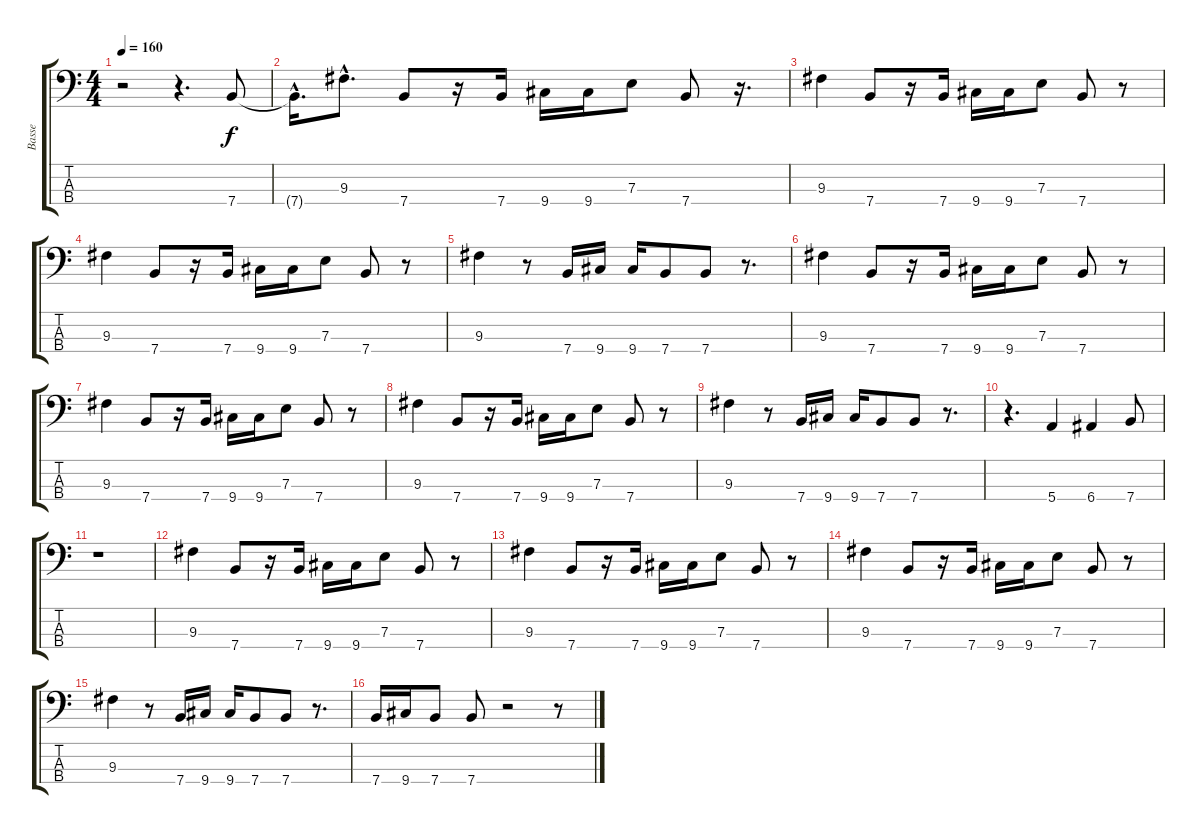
\track ("Basse" "Basse") {instrument electricbasspick}
\staff {score tabs}
\tuning (G2 D2 A1 E1) {hide}
\ts (4 4)
\tempo 160
\clef f4
\ks c
r.2{dy f instrument electricbasspick} r.4{d} 7.4.8 |
7.4{hac t}.16{d} 9.3{hac}.8{d} 7.4.8 r.16 7.4.16 9.4.16 9.4.16 7.3.8 7.4.8 r.16{d} |
9.3.4 7.4.8 r.16 7.4.16 9.4.16 9.4.16 7.3.8 7.4.8 r.8 |
9.3.4 7.4.8 r.16 7.4.16 9.4.16 9.4.16 7.3.8 7.4.8 r.8 |
9.3.4 r.8 7.4.16 9.4.16 9.4.16 7.4.8 7.4.8 r.8{d} |
9.3.4 7.4.8 r.16 7.4.16 9.4.16 9.4.16 7.3.8 7.4.8 r.8 |
9.3.4 7.4.8 r.16 7.4.16 9.4.16 9.4.16 7.3.8 7.4.8 r.8 |
9.3.4 7.4.8 r.16 7.4.16 9.4.16 9.4.16 7.3.8 7.4.8 r.8 |
9.3.4 r.8 7.4.16 9.4.16 9.4.16 7.4.8 7.4.8 r.8{d} |
r.4{d} 5.4.4 6.4.4 7.4.8 |
r.1 |
9.3.4 7.4.8 r.16 7.4.16 9.4.16 9.4.16 7.3.8 7.4.8 r.8 |
9.3.4 7.4.8 r.16 7.4.16 9.4.16 9.4.16 7.3.8 7.4.8 r.8 |
9.3.4 7.4.8 r.16 7.4.16 9.4.16 9.4.16 7.3.8 7.4.8 r.8 |
9.3.4 r.8 7.4.16 9.4.16 9.4.16 7.4.8 7.4.8 r.8{d} |
7.4.16 9.4.16 7.4.8 7.4.8 r.2 r.8
